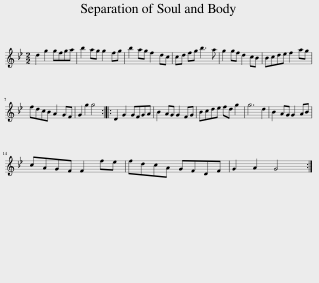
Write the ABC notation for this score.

X:1
L:1/8
M:2/2
I:linebreak $
K:Gmin
V:1 treble
V:1
 d2 g2 gfga | b2 ag g2 fg | b2 ag f2 dc | cd fg b3 a | g2 gf d2 cB | %5
 Bcde f2 ag |$ fdcB A2 GF | G2 g2 g4 :: D2 G2 GFGA | B2 AG G2 FG | %10
 Bcde fd g2 | g6 d2 | B2 AG G2 AB |$ cAGF F2 fe | fdcA GFDF | %15
 G2 A2 G4 :| %16
